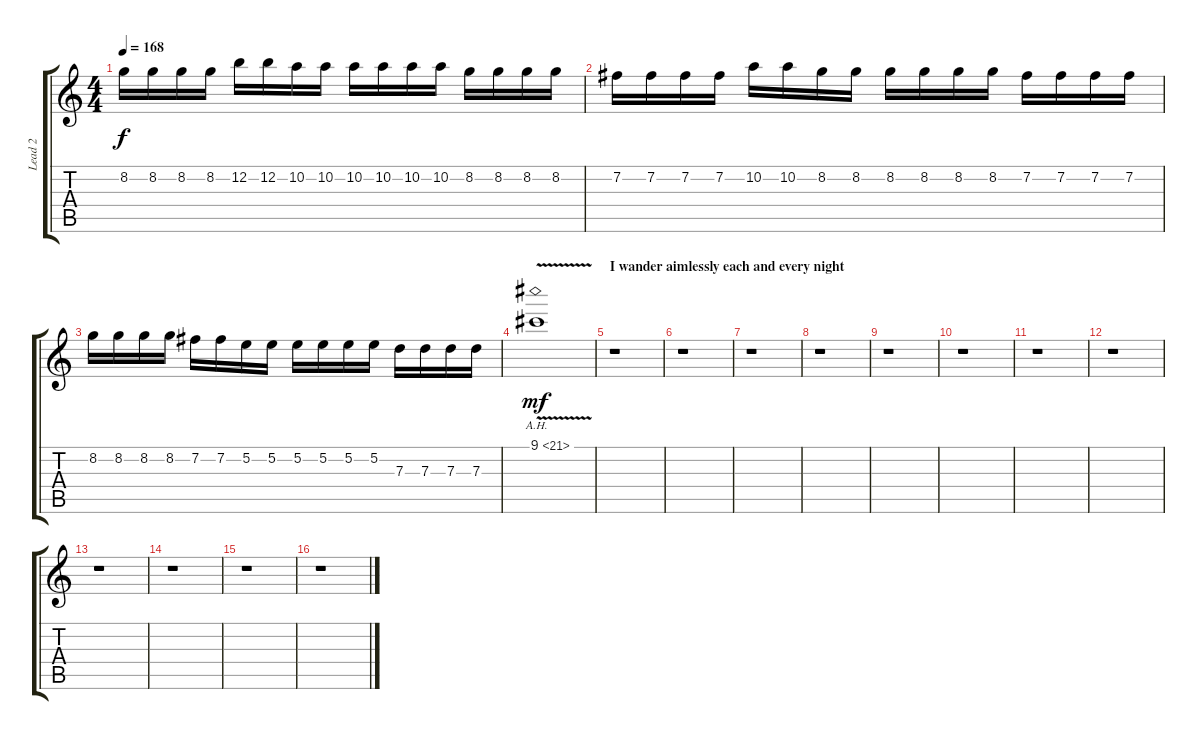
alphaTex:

\track ("Lead 2" "Lead 2") {instrument distortionguitar}
\staff {score tabs}
\tuning (E4 B3 G3 D3 A2 E2) {hide}
\ts (4 4)
\tempo 168
\clef g2
\ks c
8.2.16{dy f} 8.2.16 8.2.16 8.2.16 12.2.16 12.2.16 10.2.16 10.2.16 10.2.16 10.2.16 10.2.16 10.2.16 8.2.16 8.2.16 8.2.16 8.2.16 |
7.2.16 7.2.16 7.2.16 7.2.16 10.2.16 10.2.16 8.2.16 8.2.16 8.2.16 8.2.16 8.2.16 8.2.16 7.2.16 7.2.16 7.2.16 7.2.16 |
8.2.16 8.2.16 8.2.16 8.2.16 7.2.16 7.2.16 5.2.16 5.2.16 5.2.16 5.2.16 5.2.16 5.2.16 7.3.16 7.3.16 7.3.16 7.3.16 |
9.1{ah 12 v}.1{dy mf} |
\section ("" "I wander aimlessly each and every night")
r.1 |
r.1 |
r.1 |
r.1 |
r.1 |
r.1 |
r.1 |
r.1 |
r.1 |
r.1 |
r.1 |
r.1
